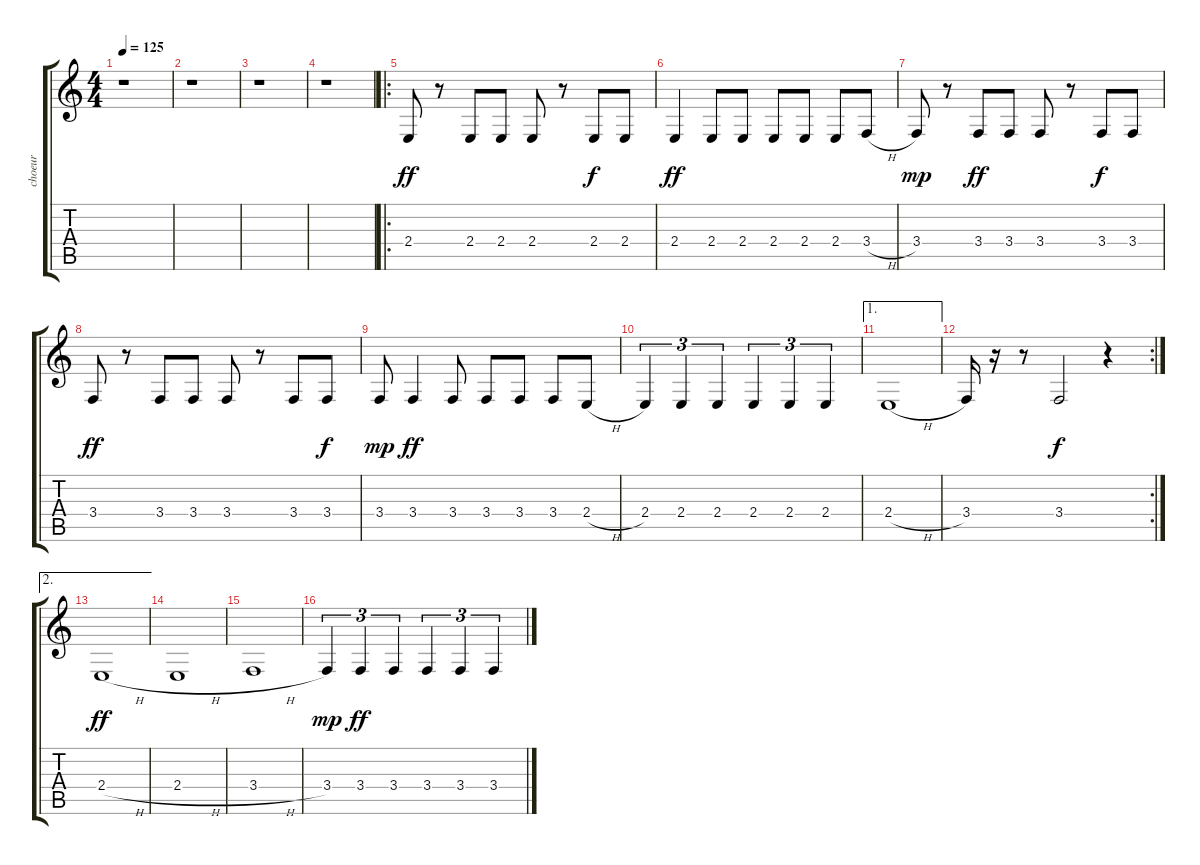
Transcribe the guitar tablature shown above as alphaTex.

\track ("choeur" "choeur") {instrument panflute}
\staff {score tabs}
\tuning (E4 B3 G3 D3 A2 E2) {hide}
\ts (4 4)
\tempo 125
\clef g2
\ks c
r.1{dy ff instrument panflute} |
r.1 |
r.1 |
r.1 |
\ro
2.4.8 r.8 2.4.8 2.4.8 2.4.8 r.8 2.4.8{dy f} 2.4.8 |
2.4.4{dy ff} 2.4.8 2.4.8 2.4.8 2.4.8 2.4.8 3.4{h}.8 |
3.4.8{dy mp} r.8 3.4.8{dy ff} 3.4.8 3.4.8 r.8 3.4.8{dy f} 3.4.8 |
3.4.8{dy ff} r.8 3.4.8 3.4.8 3.4.8 r.8 3.4.8 3.4.8{dy f} |
3.4.8{dy mp} 3.4.4{dy ff} 3.4.8 3.4.8 3.4.8 3.4.8 2.4{h}.8 |
2.4.4{tu (3 2)} 2.4.4{tu (3 2)} 2.4.4{tu (3 2)} 2.4.4{tu (3 2)} 2.4.4{tu (3 2)} 2.4.4{tu (3 2)} |
\ae 1
2.4{h}.1 |
\rc 2
3.4.16 r.16 r.8 3.4.2{dy f} r.4 |
\ae 2
2.4{h}.1{dy ff} |
2.4{h}.1 |
3.4{h}.1 |
3.4.4{tu (3 2) dy mp} 3.4.4{tu (3 2) dy ff} 3.4.4{tu (3 2)} 3.4.4{tu (3 2)} 3.4.4{tu (3 2)} 3.4.4{tu (3 2)}
